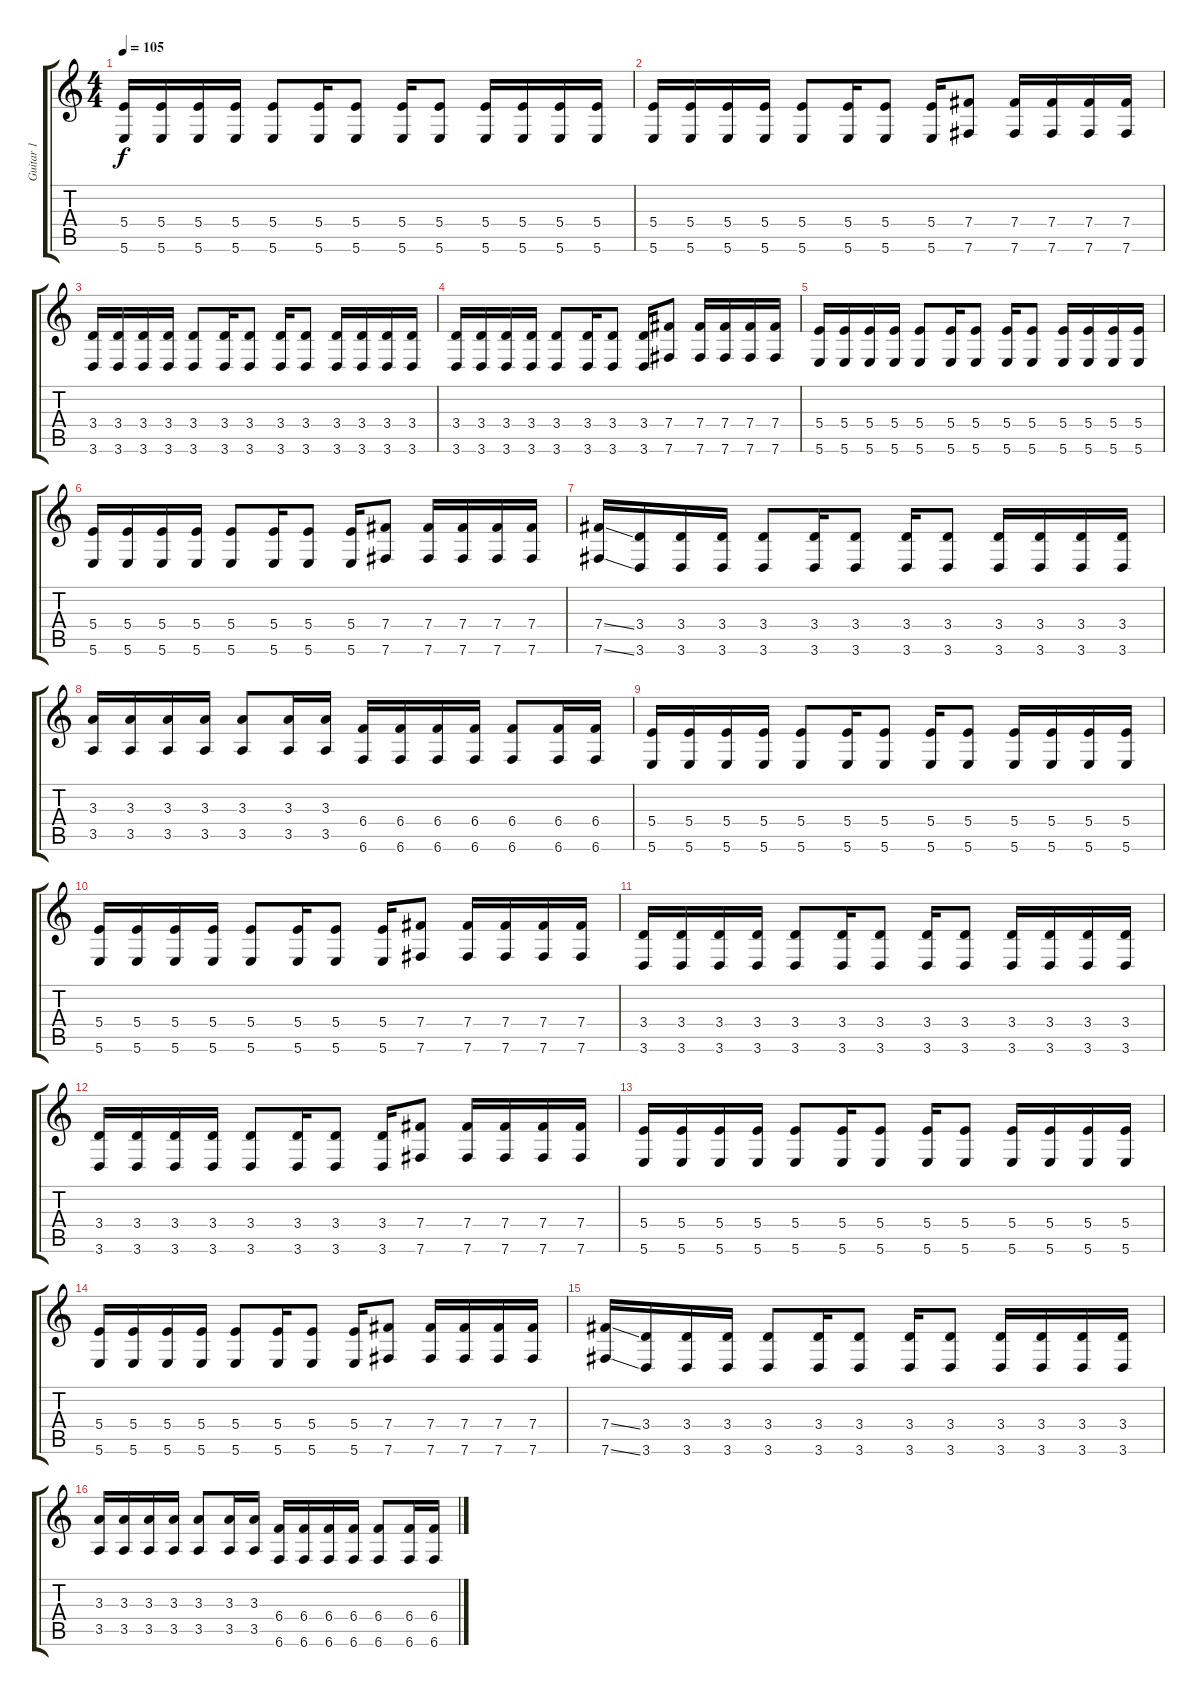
\track ("Guitar 1" "Guitar 1") {instrument distortionguitar}
\staff {score tabs}
\tuning (Eb4 B3 Gb3 B2 Gb2 B1) {hide}
\ts (4 4)
\tempo 105
\clef g2
\ks c
(5.4 5.6).16{dy f} (5.4 5.6).16 (5.4 5.6).16 (5.4 5.6).16 (5.4 5.6).8 (5.4 5.6).16 (5.4 5.6).8 (5.4 5.6).16 (5.4 5.6).8 (5.4 5.6).16 (5.4 5.6).16 (5.4 5.6).16 (5.4 5.6).16 |
(5.4 5.6).16 (5.4 5.6).16 (5.4 5.6).16 (5.4 5.6).16 (5.4 5.6).8 (5.4 5.6).16 (5.4 5.6).8 (5.4 5.6).16 (7.4 7.6).8 (7.4 7.6).16 (7.4 7.6).16 (7.4 7.6).16 (7.4 7.6).16 |
(3.4 3.6).16 (3.4 3.6).16 (3.4 3.6).16 (3.4 3.6).16 (3.4 3.6).8 (3.4 3.6).16 (3.4 3.6).8 (3.4 3.6).16 (3.4 3.6).8 (3.4 3.6).16 (3.4 3.6).16 (3.4 3.6).16 (3.4 3.6).16 |
(3.4 3.6).16 (3.4 3.6).16 (3.4 3.6).16 (3.4 3.6).16 (3.4 3.6).8 (3.4 3.6).16 (3.4 3.6).8 (3.4 3.6).16 (7.4 7.6).8 (7.4 7.6).16 (7.4 7.6).16 (7.4 7.6).16 (7.4 7.6).16 |
(5.4 5.6).16 (5.4 5.6).16 (5.4 5.6).16 (5.4 5.6).16 (5.4 5.6).8 (5.4 5.6).16 (5.4 5.6).8 (5.4 5.6).16 (5.4 5.6).8 (5.4 5.6).16 (5.4 5.6).16 (5.4 5.6).16 (5.4 5.6).16 |
(5.4 5.6).16 (5.4 5.6).16 (5.4 5.6).16 (5.4 5.6).16 (5.4 5.6).8 (5.4 5.6).16 (5.4 5.6).8 (5.4 5.6).16 (7.4 7.6).8 (7.4 7.6).16 (7.4 7.6).16 (7.4 7.6).16 (7.4 7.6).16 |
(7.4{ss} 7.6{ss}).16 (3.4 3.6).16 (3.4 3.6).16 (3.4 3.6).16 (3.4 3.6).8 (3.4 3.6).16 (3.4 3.6).8 (3.4 3.6).16 (3.4 3.6).8 (3.4 3.6).16 (3.4 3.6).16 (3.4 3.6).16 (3.4 3.6).16 |
(3.3 3.5).16 (3.3 3.5).16 (3.3 3.5).16 (3.3 3.5).16 (3.3 3.5).8 (3.3 3.5).16 (3.3 3.5).16 (6.4 6.6).16 (6.4 6.6).16 (6.4 6.6).16 (6.4 6.6).16 (6.4 6.6).8 (6.4 6.6).16 (6.4 6.6).16 |
(5.4 5.6).16 (5.4 5.6).16 (5.4 5.6).16 (5.4 5.6).16 (5.4 5.6).8 (5.4 5.6).16 (5.4 5.6).8 (5.4 5.6).16 (5.4 5.6).8 (5.4 5.6).16 (5.4 5.6).16 (5.4 5.6).16 (5.4 5.6).16 |
(5.4 5.6).16 (5.4 5.6).16 (5.4 5.6).16 (5.4 5.6).16 (5.4 5.6).8 (5.4 5.6).16 (5.4 5.6).8 (5.4 5.6).16 (7.4 7.6).8 (7.4 7.6).16 (7.4 7.6).16 (7.4 7.6).16 (7.4 7.6).16 |
(3.4 3.6).16 (3.4 3.6).16 (3.4 3.6).16 (3.4 3.6).16 (3.4 3.6).8 (3.4 3.6).16 (3.4 3.6).8 (3.4 3.6).16 (3.4 3.6).8 (3.4 3.6).16 (3.4 3.6).16 (3.4 3.6).16 (3.4 3.6).16 |
(3.4 3.6).16 (3.4 3.6).16 (3.4 3.6).16 (3.4 3.6).16 (3.4 3.6).8 (3.4 3.6).16 (3.4 3.6).8 (3.4 3.6).16 (7.4 7.6).8 (7.4 7.6).16 (7.4 7.6).16 (7.4 7.6).16 (7.4 7.6).16 |
(5.4 5.6).16 (5.4 5.6).16 (5.4 5.6).16 (5.4 5.6).16 (5.4 5.6).8 (5.4 5.6).16 (5.4 5.6).8 (5.4 5.6).16 (5.4 5.6).8 (5.4 5.6).16 (5.4 5.6).16 (5.4 5.6).16 (5.4 5.6).16 |
(5.4 5.6).16 (5.4 5.6).16 (5.4 5.6).16 (5.4 5.6).16 (5.4 5.6).8 (5.4 5.6).16 (5.4 5.6).8 (5.4 5.6).16 (7.4 7.6).8 (7.4 7.6).16 (7.4 7.6).16 (7.4 7.6).16 (7.4 7.6).16 |
(7.4{ss} 7.6{ss}).16 (3.4 3.6).16 (3.4 3.6).16 (3.4 3.6).16 (3.4 3.6).8 (3.4 3.6).16 (3.4 3.6).8 (3.4 3.6).16 (3.4 3.6).8 (3.4 3.6).16 (3.4 3.6).16 (3.4 3.6).16 (3.4 3.6).16 |
(3.3 3.5).16 (3.3 3.5).16 (3.3 3.5).16 (3.3 3.5).16 (3.3 3.5).8 (3.3 3.5).16 (3.3 3.5).16 (6.4 6.6).16 (6.4 6.6).16 (6.4 6.6).16 (6.4 6.6).16 (6.4 6.6).8 (6.4 6.6).16 (6.4 6.6).16
